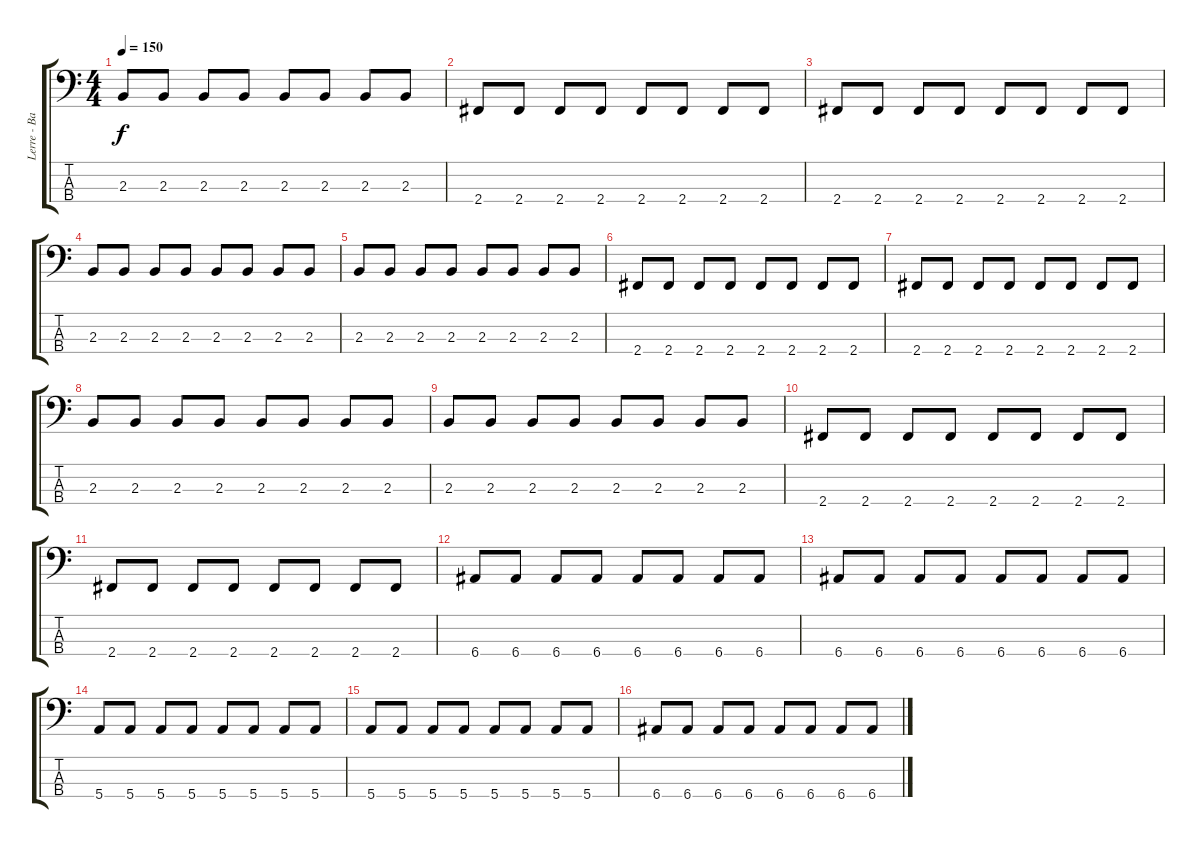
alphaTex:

\track ("Lerre - Bass" "Lerre - Ba") {instrument electricbasspick}
\staff {score tabs}
\tuning (G2 D2 A1 E1) {hide}
\ts (4 4)
\tempo 150
\clef f4
\ks c
2.3.8{dy f} 2.3.8 2.3.8 2.3.8 2.3.8 2.3.8 2.3.8 2.3.8 |
2.4.8 2.4.8 2.4.8 2.4.8 2.4.8 2.4.8 2.4.8 2.4.8 |
2.4.8 2.4.8 2.4.8 2.4.8 2.4.8 2.4.8 2.4.8 2.4.8 |
2.3.8 2.3.8 2.3.8 2.3.8 2.3.8 2.3.8 2.3.8 2.3.8 |
2.3.8 2.3.8 2.3.8 2.3.8 2.3.8 2.3.8 2.3.8 2.3.8 |
2.4.8 2.4.8 2.4.8 2.4.8 2.4.8 2.4.8 2.4.8 2.4.8 |
2.4.8 2.4.8 2.4.8 2.4.8 2.4.8 2.4.8 2.4.8 2.4.8 |
2.3.8 2.3.8 2.3.8 2.3.8 2.3.8 2.3.8 2.3.8 2.3.8 |
2.3.8 2.3.8 2.3.8 2.3.8 2.3.8 2.3.8 2.3.8 2.3.8 |
2.4.8 2.4.8 2.4.8 2.4.8 2.4.8 2.4.8 2.4.8 2.4.8 |
2.4.8 2.4.8 2.4.8 2.4.8 2.4.8 2.4.8 2.4.8 2.4.8 |
6.4.8 6.4.8 6.4.8 6.4.8 6.4.8 6.4.8 6.4.8 6.4.8 |
6.4.8 6.4.8 6.4.8 6.4.8 6.4.8 6.4.8 6.4.8 6.4.8 |
5.4.8 5.4.8 5.4.8 5.4.8 5.4.8 5.4.8 5.4.8 5.4.8 |
5.4.8 5.4.8 5.4.8 5.4.8 5.4.8 5.4.8 5.4.8 5.4.8 |
6.4.8 6.4.8 6.4.8 6.4.8 6.4.8 6.4.8 6.4.8 6.4.8
